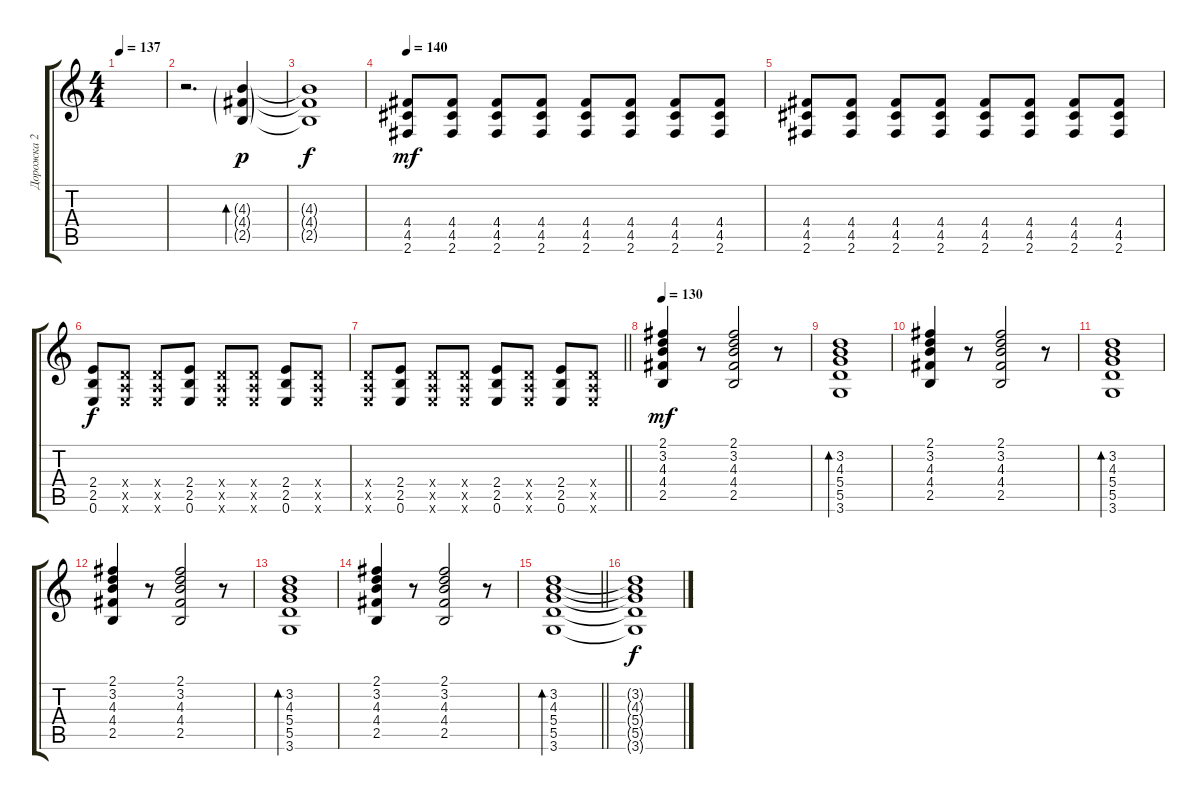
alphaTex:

\track ("Дорожка 2" "Дорожка 2") {instrument overdrivenguitar}
\staff {score tabs}
\tuning (E4 B3 G3 D3 A2 E2) {hide}
\ts (4 4)
\tempo 137
\clef g2
\ks c
|
r.2{d} (4.3{g} 4.4{g} 2.5{g}).4{bd 240 dy p} |
(4.3{t} 4.4{t} 2.5{t}).1{dy f} |
\tempo 140
(4.4 4.5 2.6).8{dy mf} (4.4 4.5 2.6).8 (4.4 4.5 2.6).8 (4.4 4.5 2.6).8 (4.4 4.5 2.6).8 (4.4 4.5 2.6).8 (4.4 4.5 2.6).8 (4.4 4.5 2.6).8 |
(4.4 4.5 2.6).8 (4.4 4.5 2.6).8 (4.4 4.5 2.6).8 (4.4 4.5 2.6).8 (4.4 4.5 2.6).8 (4.4 4.5 2.6).8 (4.4 4.5 2.6).8 (4.4 4.5 2.6).8 |
(2.4 2.5 0.6).8{dy f} (0.4{x} 0.5{x} 0.6{x}).8 (0.4{x} 0.5{x} 0.6{x}).8 (2.4 2.5 0.6).8 (0.4{x} 0.5{x} 0.6{x}).8 (0.4{x} 0.5{x} 0.6{x}).8 (2.4 2.5 0.6).8 (0.4{x} 0.5{x} 0.6{x}).8 |
\barLineRight lightlight
(0.4{x} 0.5{x} 0.6{x}).8 (2.4 2.5 0.6).8 (0.4{x} 0.5{x} 0.6{x}).8 (0.4{x} 0.5{x} 0.6{x}).8 (2.4 2.5 0.6).8 (0.4{x} 0.5{x} 0.6{x}).8 (2.4 2.5 0.6).8 (0.4{x} 0.5{x} 0.6{x}).8 |
\tempo 130
(2.1 3.2 4.3 4.4 2.5).4{dy mf instrument overdrivenguitar} r.8 (2.1 3.2 4.3 4.4 2.5).2 r.8 |
(3.2 4.3 5.4 5.5 3.6).1{bd 240} |
(2.1 3.2 4.3 4.4 2.5).4 r.8 (2.1 3.2 4.3 4.4 2.5).2 r.8 |
(3.2 4.3 5.4 5.5 3.6).1{bd 240} |
(2.1 3.2 4.3 4.4 2.5).4 r.8 (2.1 3.2 4.3 4.4 2.5).2 r.8 |
(3.2 4.3 5.4 5.5 3.6).1{bd 240} |
(2.1 3.2 4.3 4.4 2.5).4 r.8 (2.1 3.2 4.3 4.4 2.5).2 r.8 |
\barLineRight lightlight
(3.2 4.3 5.4 5.5 3.6).1{bd 240} |
(3.2{t} 4.3{t} 5.4{t} 5.5{t} 3.6{t}).1{dy f}
